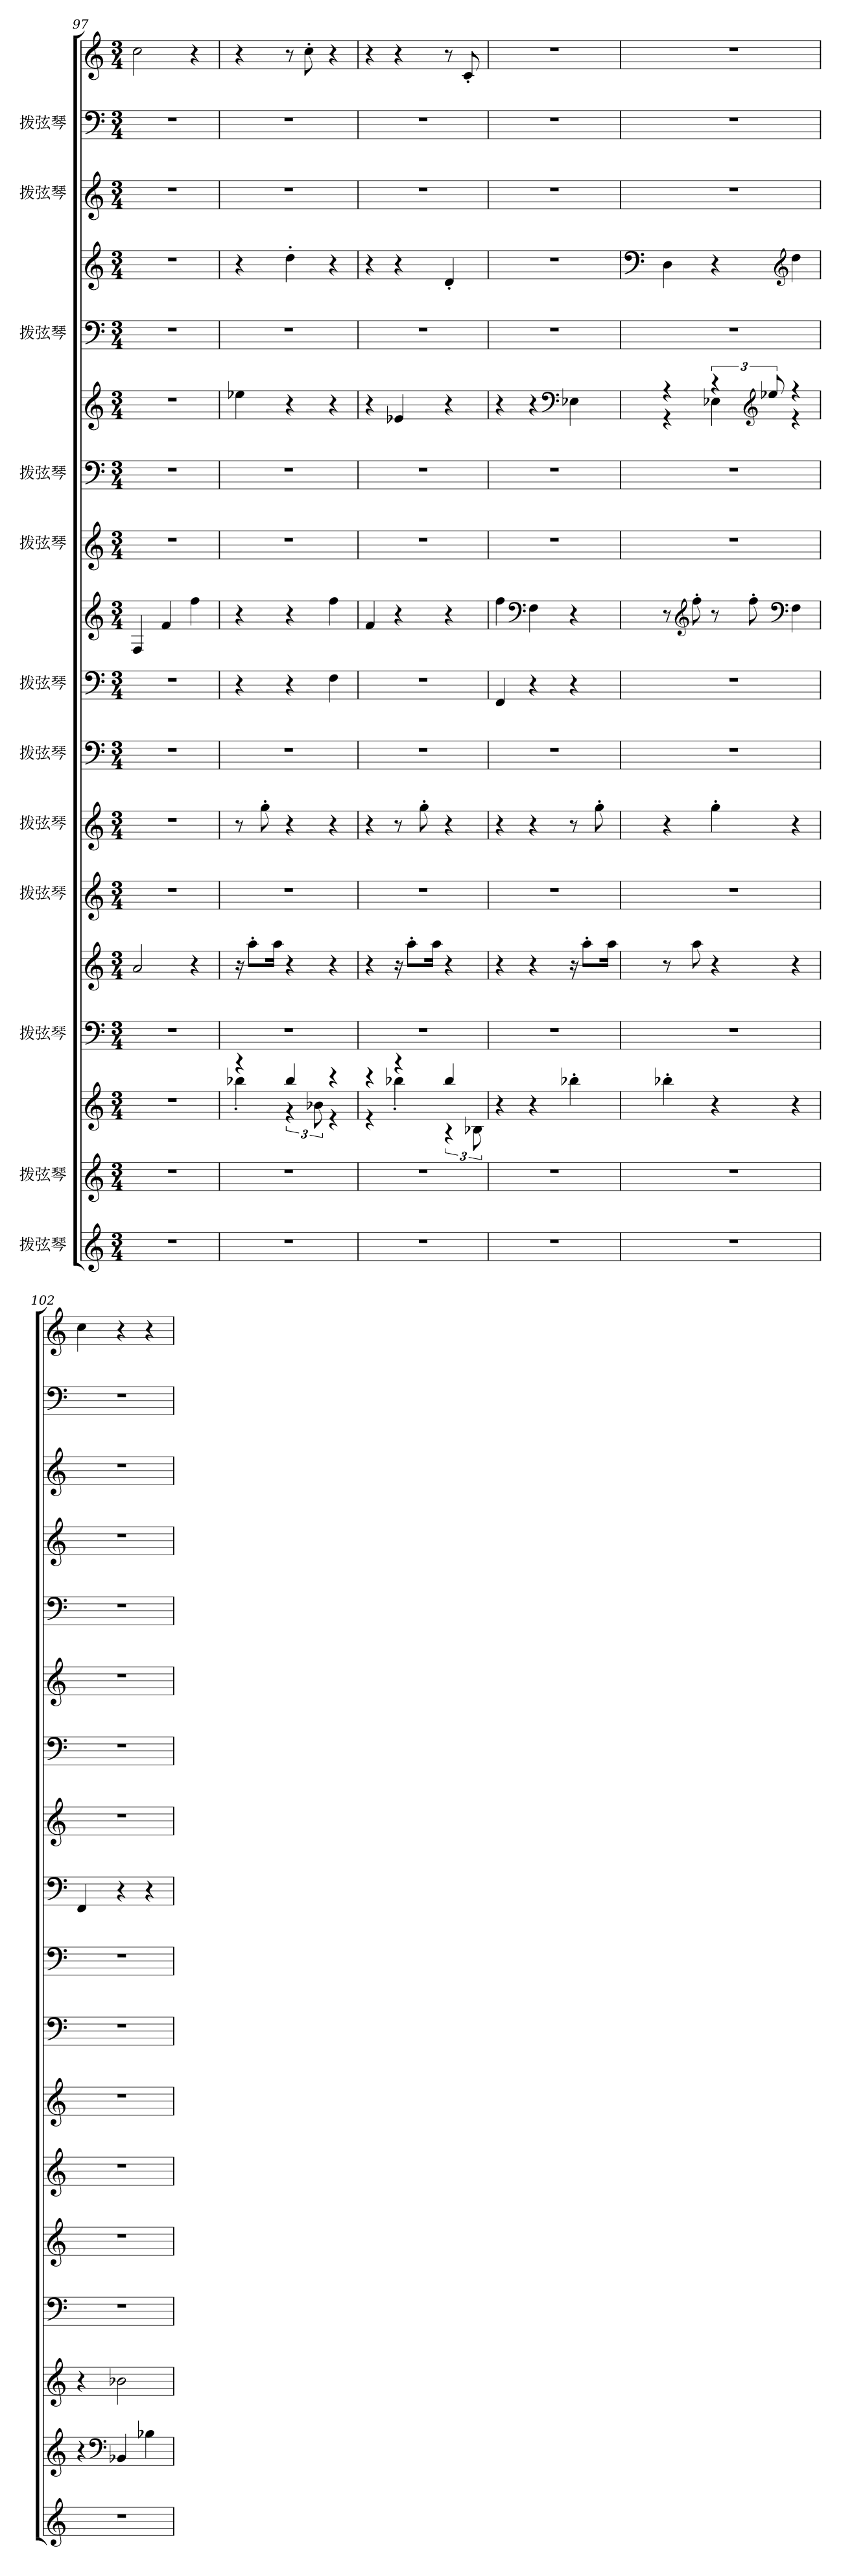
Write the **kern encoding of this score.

**kern	**kern	**kern	**kern	**kern	**kern	**kern	**kern	**kern	**kern	**kern	**kern	**kern	**kern	**kern	**kern	**kern	**kern
*part12	*part11	*part11	*part10	*part10	*part9	*part8	*part7	*part6	*part6	*part5	*part4	*part4	*part3	*part3	*part2	*part1	*part1
*staff18	*staff17	*staff16	*staff15	*staff14	*staff13	*staff12	*staff11	*staff10	*staff9	*staff8	*staff7	*staff6	*staff5	*staff4	*staff3	*staff2	*staff1
*I"拨弦琴	*I"拨弦琴	*	*I"拨弦琴	*	*I"拨弦琴	*I"拨弦琴	*I"拨弦琴	*I"拨弦琴	*	*I"拨弦琴	*I"拨弦琴	*	*I"拨弦琴	*	*I"拨弦琴	*I"拨弦琴	*
*clefG2	*clefG2	*clefG2	*clefF4	*clefG2	*clefG2	*clefG2	*clefF4	*clefF4	*clefG2	*clefG2	*clefF4	*clefG2	*clefF4	*clefG2	*clefG2	*clefF4	*clefG2
*k[]	*k[]	*k[]	*k[]	*k[]	*k[]	*k[]	*k[]	*k[]	*k[]	*k[]	*k[]	*k[]	*k[]	*k[]	*k[]	*k[]	*k[]
*M3/4	*M3/4	*M3/4	*M3/4	*M3/4	*M3/4	*M3/4	*M3/4	*M3/4	*M3/4	*M3/4	*M3/4	*M3/4	*M3/4	*M3/4	*M3/4	*M3/4	*M3/4
=97	=97	=97	=97	=97	=97	=97	=97	=97	=97	=97	=97	=97	=97	=97	=97	=97	=97
2.r	2.r	2.r	2.r	2a/	2.r	2.r	2.r	2.r	4F/	2.r	2.r	2.r	2.r	2.r	2.r	2.r	2cc\
.	.	.	.	.	.	.	.	.	4f/	.	.	.	.	.	.	.	.
.	.	.	.	4r	.	.	.	.	4ff\	.	.	.	.	.	.	.	4r
=98	=98	=98	=98	=98	=98	=98	=98	=98	=98	=98	=98	=98	=98	=98	=98	=98	=98
*	*	*^	*	*	*	*	*	*	*	*	*	*	*	*	*	*	*
2.r	2.r	4r	4bb-X'\	2.r	16r	2.r	8r	2.r	4r	4r	2.r	2.r	4ee-X\	2.r	4r	2.r	2.r	4r
.	.	.	.	.	8aa'\L	.	.	.	.	.	.	.	.	.	.	.	.	.
.	.	.	.	.	.	.	8gg'\	.	.	.	.	.	.	.	.	.	.	.
.	.	.	.	.	16aa\Jk	.	.	.	.	.	.	.	.	.	.	.	.	.
.	.	4bb-/	6r	.	4r	.	4r	.	4r	4r	.	.	4r	.	4dd'\	.	.	8r
.	.	.	.	.	.	.	.	.	.	.	.	.	.	.	.	.	.	8cc'\
.	.	.	12b-X\	.	.	.	.	.	.	.	.	.	.	.	.	.	.	.
.	.	4r	4r	.	4r	.	4r	.	4F\	4ff\	.	.	4r	.	4r	.	.	4r
=99	=99	=99	=99	=99	=99	=99	=99	=99	=99	=99	=99	=99	=99	=99	=99	=99	=99	=99
2.r	2.r	4r	4r	2.r	4r	2.r	4r	2.r	2.r	4f/	2.r	2.r	4r	2.r	4r	2.r	2.r	4r
.	.	4r	4bb-X'\	.	16r	.	8r	.	.	4r	.	.	4e-X/	.	4r	.	.	4r
.	.	.	.	.	8aa'\L	.	.	.	.	.	.	.	.	.	.	.	.	.
.	.	.	.	.	.	.	8gg'\	.	.	.	.	.	.	.	.	.	.	.
.	.	.	.	.	16aa\Jk	.	.	.	.	.	.	.	.	.	.	.	.	.
.	.	4bb-/	6r	.	4r	.	4r	.	.	4r	.	.	4r	.	4d'/	.	.	8r
.	.	.	.	.	.	.	.	.	.	.	.	.	.	.	.	.	.	8c'/
.	.	.	12B-X\	.	.	.	.	.	.	.	.	.	.	.	.	.	.	.
*	*	*v	*v	*	*	*	*	*	*	*	*	*	*	*	*	*	*	*
!!LO:PB:g=z
=100	=100	=100	=100	=100	=100	=100	=100	=100	=100	=100	=100	=100	=100	=100	=100	=100	=100
2.r	2.r	4r	2.r	4r	2.r	4r	2.r	4FF/	4ff\	2.r	2.r	4r	2.r	2.r	2.r	2.r	2.r
*	*	*	*	*	*	*	*	*	*clefF4	*	*	*	*	*	*	*	*
.	.	4r	.	4r	.	4r	.	4r	4F\	.	.	4r	.	.	.	.	.
*	*	*	*	*	*	*	*	*	*	*	*	*clefF4	*	*	*	*	*
.	.	4bb-X'\	.	16r	.	8r	.	4r	4r	.	.	4E-X\	.	.	.	.	.
.	.	.	.	8aa'\L	.	.	.	.	.	.	.	.	.	.	.	.	.
.	.	.	.	.	.	8gg'\	.	.	.	.	.	.	.	.	.	.	.
.	.	.	.	16aa\Jk	.	.	.	.	.	.	.	.	.	.	.	.	.
=101	=101	=101	=101	=101	=101	=101	=101	=101	=101	=101	=101	=101	=101	=101	=101	=101	=101
*	*	*	*	*	*	*	*	*	*	*	*	*	*	*clefF4	*	*	*
*	*	*	*	*	*	*	*	*	*	*	*	*^	*	*	*	*	*
2.r	2.r	4bb-X'\	2.r	8r	2.r	4r	2.r	2.r	8r	2.r	2.r	4r	4r	2.r	4D\	2.r	2.r	2.r
*	*	*	*	*	*	*	*	*	*clefG2	*	*	*	*	*	*	*	*	*
.	.	.	.	8aa\	.	.	.	.	8ff'\	.	.	.	.	.	.	.	.	.
.	.	4r	.	4r	.	4gg'\	.	.	8r	.	.	6r	4E-X\	.	4r	.	.	.
.	.	.	.	.	.	.	.	.	8ff'\	.	.	.	.	.	.	.	.	.
*	*	*	*	*	*	*	*	*	*	*	*	*clefG2	*	*	*	*	*	*
.	.	.	.	.	.	.	.	.	.	.	.	12ee-X/	.	.	.	.	.	.
*	*	*	*	*	*	*	*	*	*clefF4	*	*	*	*	*	*clefG2	*	*	*
.	.	4r	.	4r	.	4r	.	.	4F\	.	.	4r	4r	.	4dd\	.	.	.
*	*	*	*	*	*	*	*	*	*	*	*	*v	*v	*	*	*	*	*
=102	=102	=102	=102	=102	=102	=102	=102	=102	=102	=102	=102	=102	=102	=102	=102	=102	=102
2.r	4r	4r	2.r	2.r	2.r	2.r	2.r	2.r	4FF/	2.r	2.r	2.r	2.r	2.r	2.r	2.r	4cc\
*	*clefF4	*	*	*	*	*	*	*	*	*	*	*	*	*	*	*	*
.	4BB-X/	2b-X\	.	.	.	.	.	.	4r	.	.	.	.	.	.	.	4r
.	4B-X\	.	.	.	.	.	.	.	4r	.	.	.	.	.	.	.	4r
=	=	=	=	=	=	=	=	=	=	=	=	=	=	=	=	=	=
*-	*-	*-	*-	*-	*-	*-	*-	*-	*-	*-	*-	*-	*-	*-	*-	*-	*-
